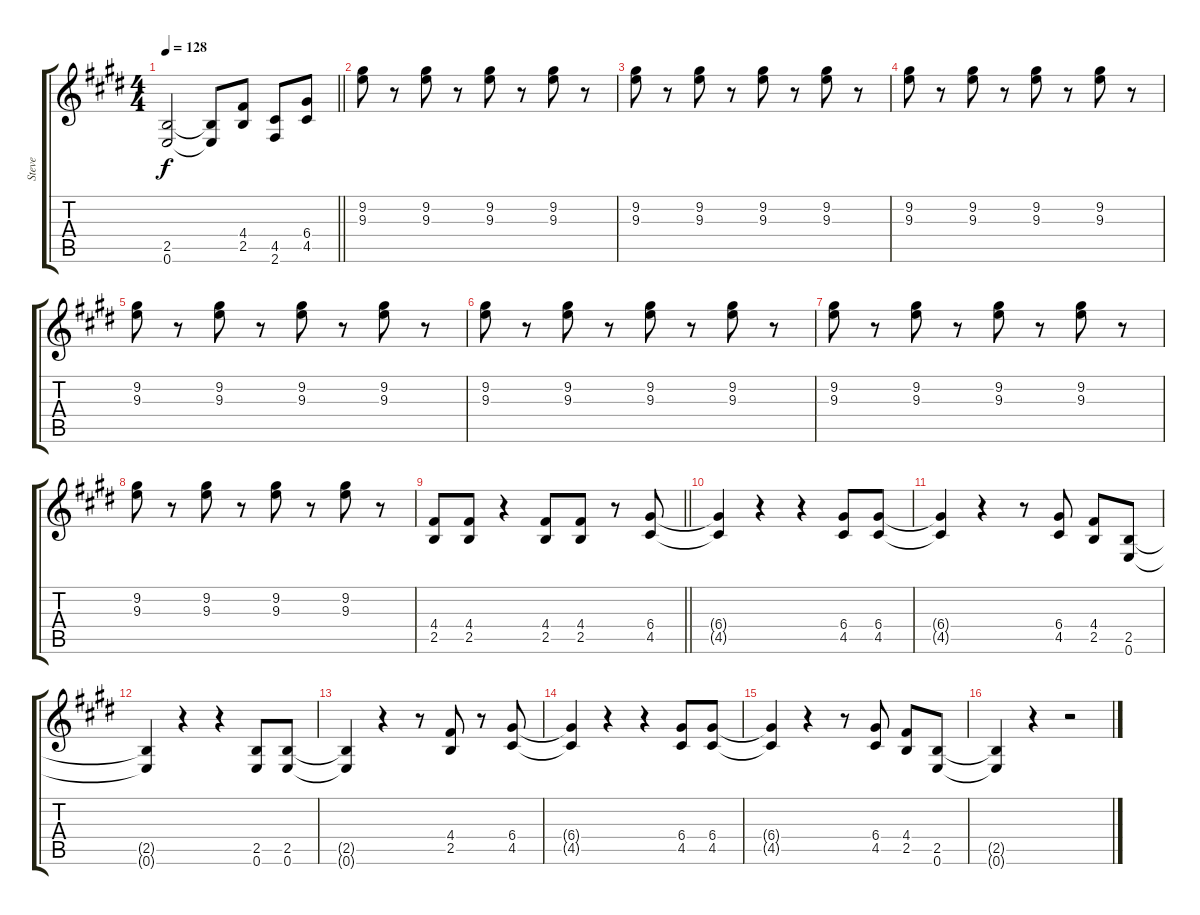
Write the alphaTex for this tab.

\track ("Steve" "Steve") {instrument distortionguitar}
\staff {score tabs}
\tuning (E4 B3 G3 D3 A2 E2) {hide}
\ts (4 4)
\tempo 128
\clef g2
\barLineRight lightlight
\ks c#minor
(2.5{t} 0.6{t}).2{dy f} (2.5{t} 0.6{t}).8 (4.4 2.5).8 (4.5 2.6).8 (6.4 4.5).8 |
(9.2 9.3).8 r.8 (9.2 9.3).8 r.8 (9.2 9.3).8 r.8 (9.2 9.3).8 r.8 |
(9.2 9.3).8 r.8 (9.2 9.3).8 r.8 (9.2 9.3).8 r.8 (9.2 9.3).8 r.8 |
(9.2 9.3).8 r.8 (9.2 9.3).8 r.8 (9.2 9.3).8 r.8 (9.2 9.3).8 r.8 |
(9.2 9.3).8 r.8 (9.2 9.3).8 r.8 (9.2 9.3).8 r.8 (9.2 9.3).8 r.8 |
(9.2 9.3).8 r.8 (9.2 9.3).8 r.8 (9.2 9.3).8 r.8 (9.2 9.3).8 r.8 |
(9.2 9.3).8 r.8 (9.2 9.3).8 r.8 (9.2 9.3).8 r.8 (9.2 9.3).8 r.8 |
(9.2 9.3).8 r.8 (9.2 9.3).8 r.8 (9.2 9.3).8 r.8 (9.2 9.3).8 r.8 |
\barLineRight lightlight
(4.4 2.5).8 (4.4 2.5).8 r.4 (4.4 2.5).8 (4.4 2.5).8 r.8 (6.4 4.5).8 |
(6.4{t} 4.5{t}).4 r.4 r.4 (6.4 4.5).8 (6.4 4.5).8 |
(6.4{t} 4.5{t}).4 r.4 r.8 (6.4 4.5).8 (4.4 2.5).8 (2.5 0.6).8 |
(2.5{t} 0.6{t}).4 r.4 r.4 (2.5 0.6).8 (2.5 0.6).8 |
(2.5{t} 0.6{t}).4 r.4 r.8 (4.4 2.5).8 r.8 (6.4 4.5).8 |
(6.4{t} 4.5{t}).4 r.4 r.4 (6.4 4.5).8 (6.4 4.5).8 |
(6.4{t} 4.5{t}).4 r.4 r.8 (6.4 4.5).8 (4.4 2.5).8 (2.5 0.6).8 |
(2.5{t} 0.6{t}).4 r.4 r.2
